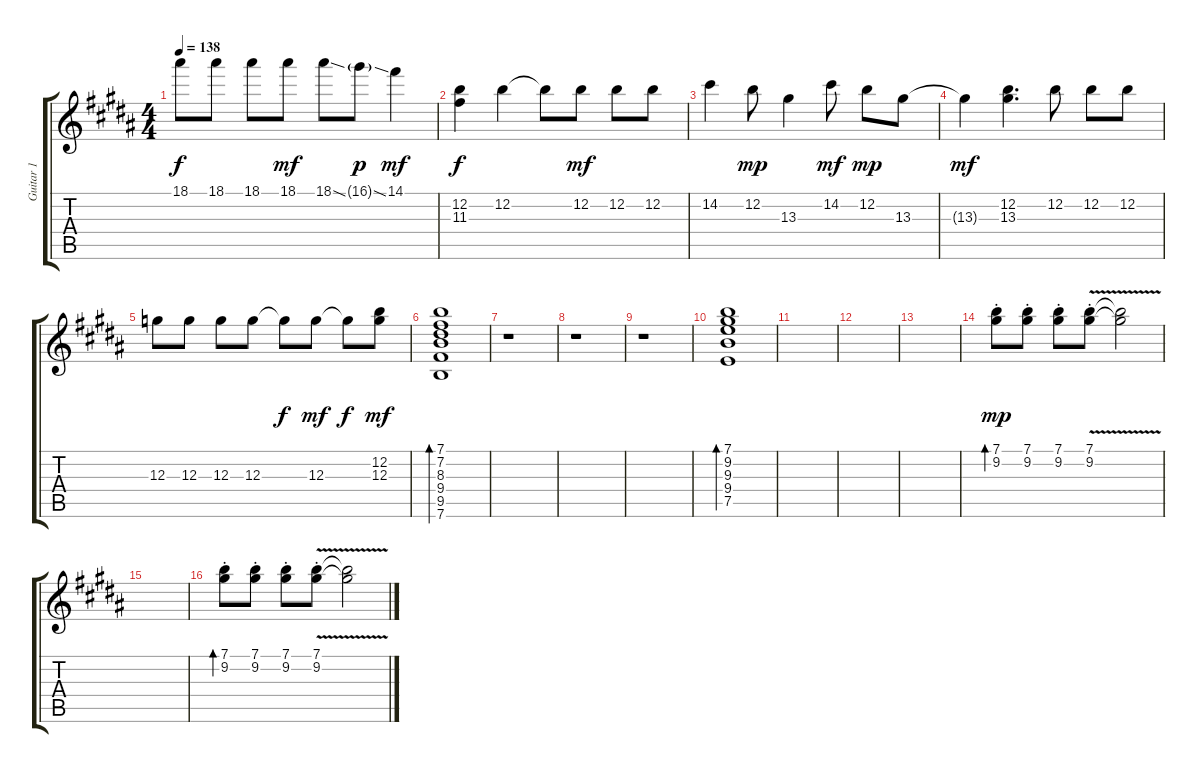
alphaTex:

\track ("Guitar 1" "Guitar 1") {instrument distortionguitar}
\staff {score tabs}
\tuning (E4 B3 G3 D3 A2 E2) {hide}
\ts (4 4)
\tempo 138
\clef g2
\ks g#minor
18.1.8{dy f} 18.1.8 18.1.8 18.1.8{dy mf} 18.1{ss}.8 16.1{ss g}.8{dy p} 14.1.4{dy mf} |
\ks b
(12.2 11.3).4{dy f} 12.2.4 12.2{t}.8 12.2.8{dy mf} 12.2.8 12.2.8 |
\ks g#minor
14.2.4 12.2.8{dy mp} 13.3.4 14.2.8{dy mf} 12.2.8{dy mp} 13.3.8 |
13.3{t}.4{dy mf} (12.2 13.3).4{d} 12.2.8 12.2.8 12.2.8 |
12.3.8 12.3.8 12.3.8 12.3.8 12.3{t}.8{dy f} 12.3.8{dy mf} 12.3{t}.8{dy f} (12.2 12.3).8{dy mf} |
\ks b
(7.1 7.2 8.3 9.4 9.5 7.6).1{bd 30 volume 10 balance 16 instrument electricguitarclean} |
\ks g#minor
r.1 |
\ks b
r.1 |
\ks g#minor
r.1 |
\ks b
(7.1 9.2 9.3 9.4 7.5).1{bd 30} |
\ks g#minor
|
\ks b
|
\ks g#minor
|
\ks b
(7.1{st} 9.2{st}).8{bd 240 dy mp} (7.1{st} 9.2{st}).8 (7.1 9.2{st}).8 (7.1{v st} 9.2{st}).8 (7.1{t} 9.2{t}).2 |
\ks g#minor
|
\ks b
(7.1{st} 9.2{st}).8{bd 240} (7.1{st} 9.2{st}).8 (7.1 9.2{st}).8 (7.1{v st} 9.2{st}).8 (7.1{t} 9.2{t}).2
